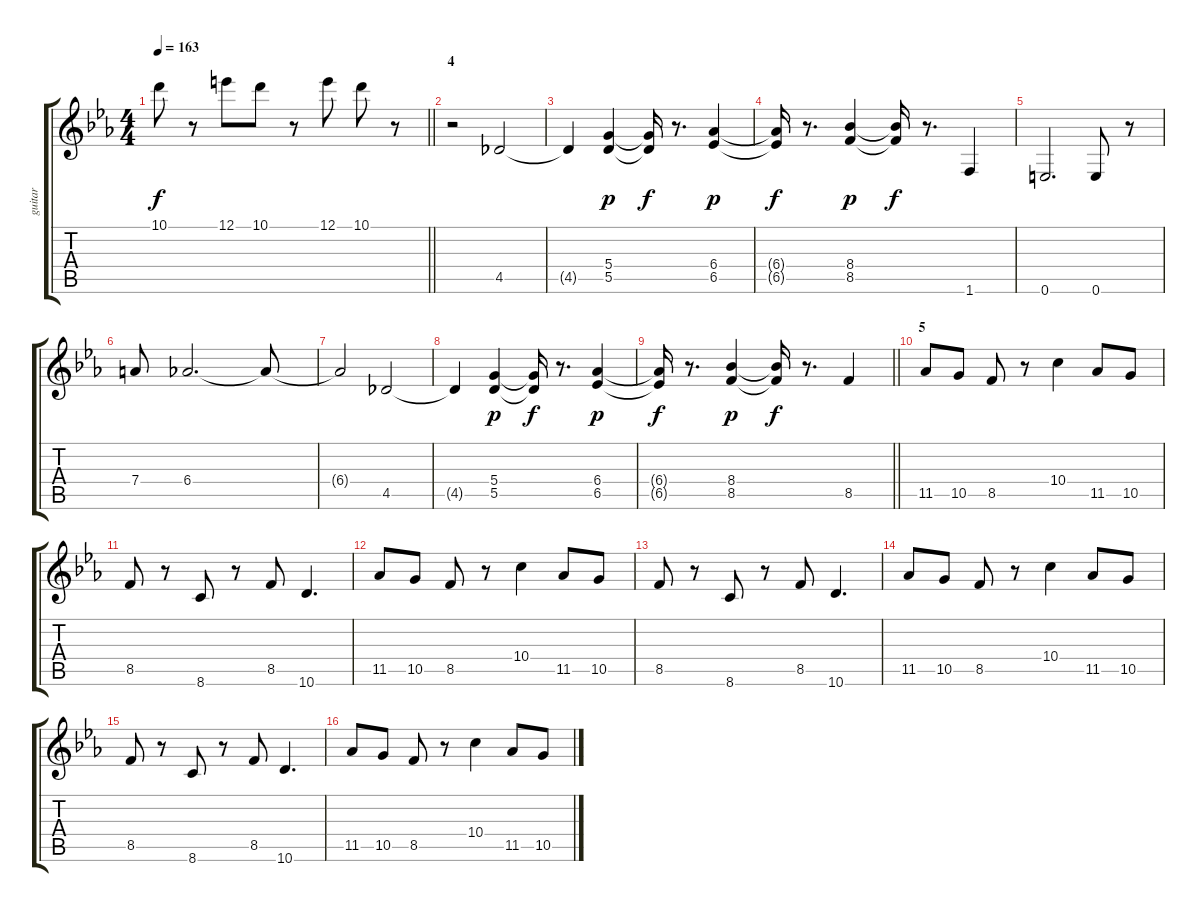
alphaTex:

\track ("guitar" "guitar") {instrument overdrivenguitar}
\staff {score tabs}
\tuning (E4 B3 G3 D3 A2 E2) {hide}
\ts (4 4)
\tempo 163
\clef g2
\barLineRight lightlight
\ks cminor
10.1.8{dy f} r.8 12.1.8 10.1.8 r.8 12.1.8 10.1.8 r.8 |
\section ("" "4")
r.2 4.5.2 |
4.5{t}.4 (5.4 5.5).4{dy p} (5.4{t} 5.5{t}).16{dy f} r.8{d} (6.4 6.5).4{dy p} |
(6.4{t} 6.5{t}).16{dy f} r.8{d} (8.4 8.5).4{dy p} (8.4{t} 8.5{t}).16{dy f} r.8{d} 1.6.4 |
0.6.2{d} 0.6.8 r.8 |
7.4.8 6.4.2{d} 6.4{t}.8 |
6.4{t}.2 4.5.2 |
4.5{t}.4 (5.4 5.5).4{dy p} (5.4{t} 5.5{t}).16{dy f} r.8{d} (6.4 6.5).4{dy p} |
\barLineRight lightlight
(6.4{t} 6.5{t}).16{dy f} r.8{d} (8.4 8.5).4{dy p} (8.4{t} 8.5{t}).16{dy f} r.8{d} 8.5.4 |
\section ("" "5")
11.5.8 10.5.8 8.5.8 r.8 10.4.4 11.5.8 10.5.8 |
8.5.8 r.8 8.6.8 r.8 8.5.8 10.6.4{d} |
11.5.8 10.5.8 8.5.8 r.8 10.4.4 11.5.8 10.5.8 |
8.5.8 r.8 8.6.8 r.8 8.5.8 10.6.4{d} |
11.5.8 10.5.8 8.5.8 r.8 10.4.4 11.5.8 10.5.8 |
8.5.8 r.8 8.6.8 r.8 8.5.8 10.6.4{d} |
11.5.8 10.5.8 8.5.8 r.8 10.4.4 11.5.8 10.5.8
